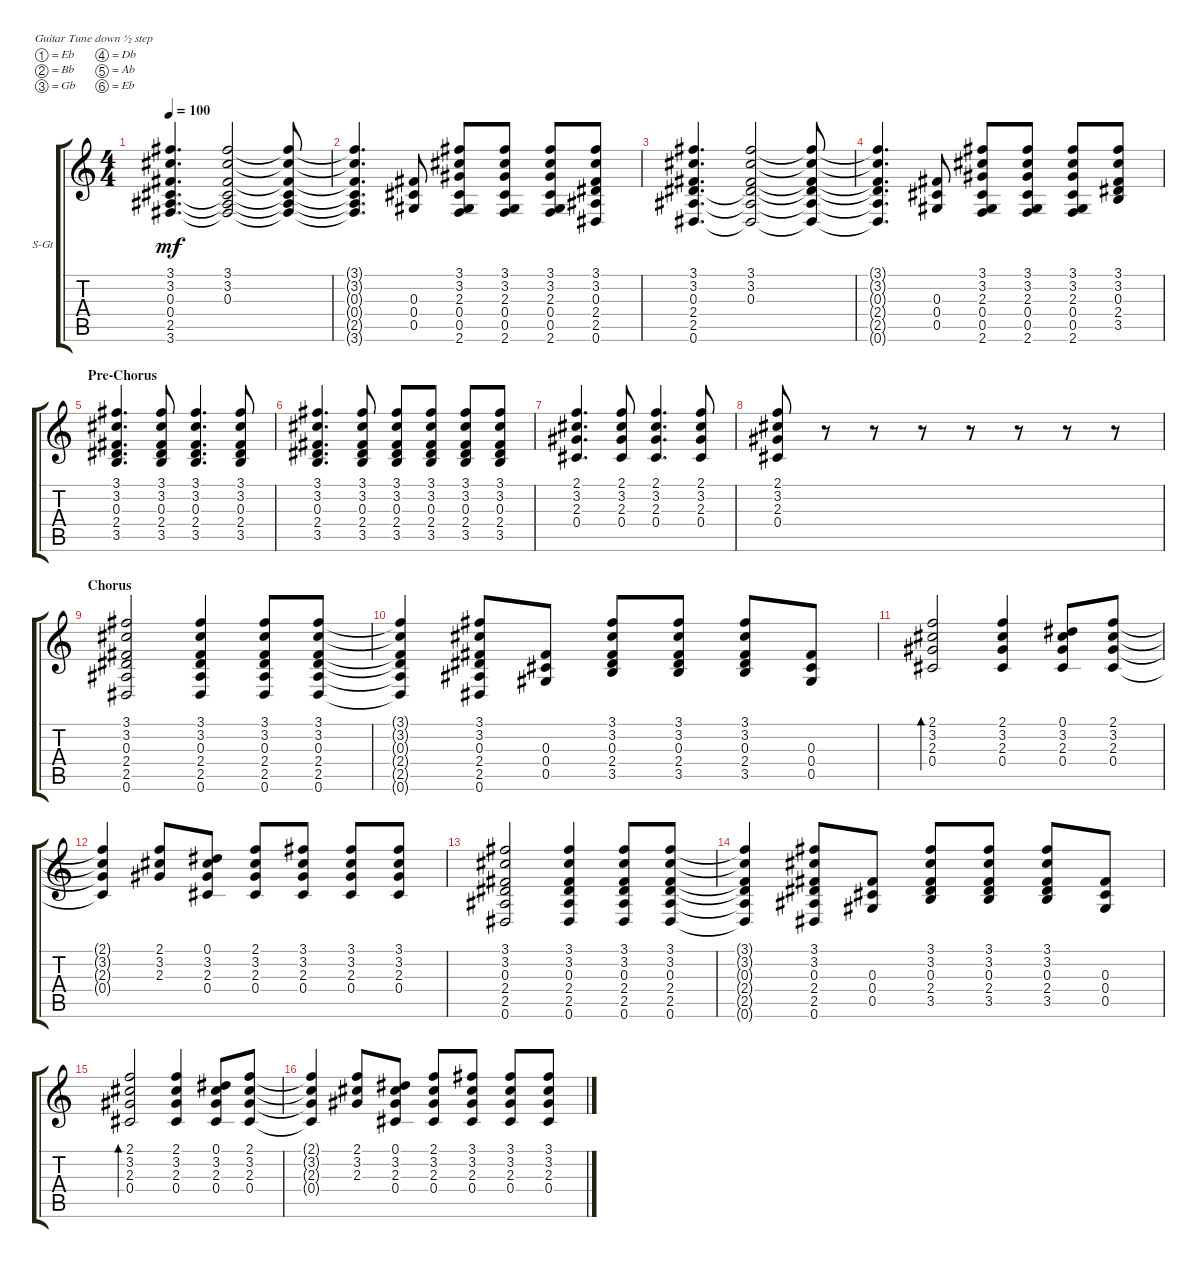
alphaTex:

\defaultSystemsLayout 4
\bracketExtendMode groupsimilarinstruments
\firstSystemTrackNameOrientation horizontal
\otherSystemsTrackNameOrientation horizontal
\track ("Acoustic" "S-Gt") {instrument acousticguitarsteel}
\staff {score tabs}
\tuning (Eb4 Bb3 Gb3 Db3 Ab2 Eb2)
\ts (4 4)
\tempo 100
\clef g2
\ks c
(3.6 2.5 0.4 0.3 3.2 3.1).4{d dy mf} (0.3 3.2 3.1 3.6{t} 2.5{t} 0.4{t}).2 (0.3{t} 3.2{t} 3.1{t} 0.4{t} 2.5{t} 3.6{t}).8 |
(3.1{t} 3.2{t} 0.3{t} 0.4{t} 2.5{t} 3.6{t}).4{d} (0.4 0.3 0.5).8 (2.6 0.5 0.4 2.3 3.2 3.1).8 (2.6 0.5 0.4 3.1 3.2 2.3).8 (2.6 0.5 0.4 2.3 3.2 3.1).8 (0.6 2.5 2.4 0.3 3.2 3.1).8 |
(3.1 3.2 0.3 2.4 2.5 0.6).4{d} (0.3 3.1 3.2 2.4{t} 2.5{t} 0.6{t}).2 (3.1{t} 3.2{t} 0.3{t} 2.4{t} 2.5{t} 0.6{t}).8 |
(3.1{t} 3.2{t} 0.3{t} 2.4{t} 2.5{t} 0.6{t}).4{d} (0.4 0.3 0.5).8 (2.6 0.5 0.4 2.3 3.2 3.1).8 (2.6 0.5 0.4 3.1 3.2 2.3).8 (2.6 0.5 0.4 2.3 3.2 3.1).8 (3.5 2.4 0.3 3.2 3.1).8 |
\section ("" "Pre-Chorus")
(3.5 2.4 0.3 3.2 3.1).4{d} (3.5 2.4 0.3 3.2 3.1).8 (3.5 2.4 0.3 3.2 3.1).4{d} (3.5 2.4 0.3 3.2 3.1).8 |
(3.5 2.4 0.3 3.2 3.1).4{d} (3.5 2.4 0.3 3.2 3.1).8 (3.5 2.4 0.3 3.2 3.1).8 (3.5 2.4 0.3 3.2 3.1).8 (3.5 2.4 0.3 3.2 3.1).8 (3.5 2.4 0.3 3.2 3.1).8 |
(0.4 2.3 3.2 2.1).4{d} (0.4 2.3 3.2 2.1).8 (0.4 2.3 3.2 2.1).4{d} (0.4 2.3 3.2 2.1).8 |
(0.4 2.3 3.2 2.1).8 r.8 r.8 r.8 r.8 r.8 r.8 r.8 |
\section ("" "Chorus")
(0.6 2.5 2.4 0.3 3.2 3.1).2 (0.6 2.5 2.4 0.3 3.2 3.1).4 (3.1 3.2 0.3 2.4 2.5 0.6).8 (3.1 3.2 0.3 2.4 2.5 0.6).8 |
(3.1{t} 3.2{t} 0.3{t} 2.5{t} 2.4{t} 0.6{t}).4 (0.6 2.5 2.4 0.3 3.2 3.1).8 (0.3 0.4 0.5).8 (3.5 2.4 0.3 3.2 3.1).8 (3.1 3.2 0.3 3.5 2.4).8 (3.1 3.2 0.3 2.4 3.5).8 (0.3 0.4 0.5).8 |
(0.4 2.3 3.2 2.1).2{bd 30} (2.1 3.2 2.3 0.4).4 (0.1 3.2 2.3 0.4).8 (2.1 3.2 2.3 0.4).8 |
(2.1{t} 3.2{t} 2.3{t} 0.4{t}).4 (2.1 3.2 2.3).8 (0.1 3.2 2.3 0.4).8 (2.1 3.2 2.3 0.4).8 (3.1 3.2 2.3 0.4).8 (3.1 3.2 2.3 0.4).8 (3.1 3.2 2.3 0.4).8 |
(0.6 2.5 2.4 0.3 3.2 3.1).2 (0.6 2.5 2.4 0.3 3.2 3.1).4 (3.1 3.2 0.3 2.4 2.5 0.6).8 (3.1 3.2 0.3 2.4 2.5 0.6).8 |
(3.1{t} 3.2{t} 0.3{t} 2.5{t} 2.4{t} 0.6{t}).4 (0.6 2.5 2.4 0.3 3.2 3.1).8 (0.3 0.4 0.5).8 (3.5 2.4 0.3 3.2 3.1).8 (3.1 3.2 0.3 3.5 2.4).8 (3.1 3.2 0.3 2.4 3.5).8 (0.3 0.4 0.5).8 |
(0.4 2.3 3.2 2.1).2{bd 30} (2.1 3.2 2.3 0.4).4 (0.1 3.2 2.3 0.4).8 (2.1 3.2 2.3 0.4).8 |
(2.1{t} 3.2{t} 2.3{t} 0.4{t}).4 (2.1 3.2 2.3).8 (0.1 3.2 2.3 0.4).8 (2.1 3.2 2.3 0.4).8 (3.1 3.2 2.3 0.4).8 (3.1 3.2 2.3 0.4).8 (3.1 3.2 2.3 0.4).8
